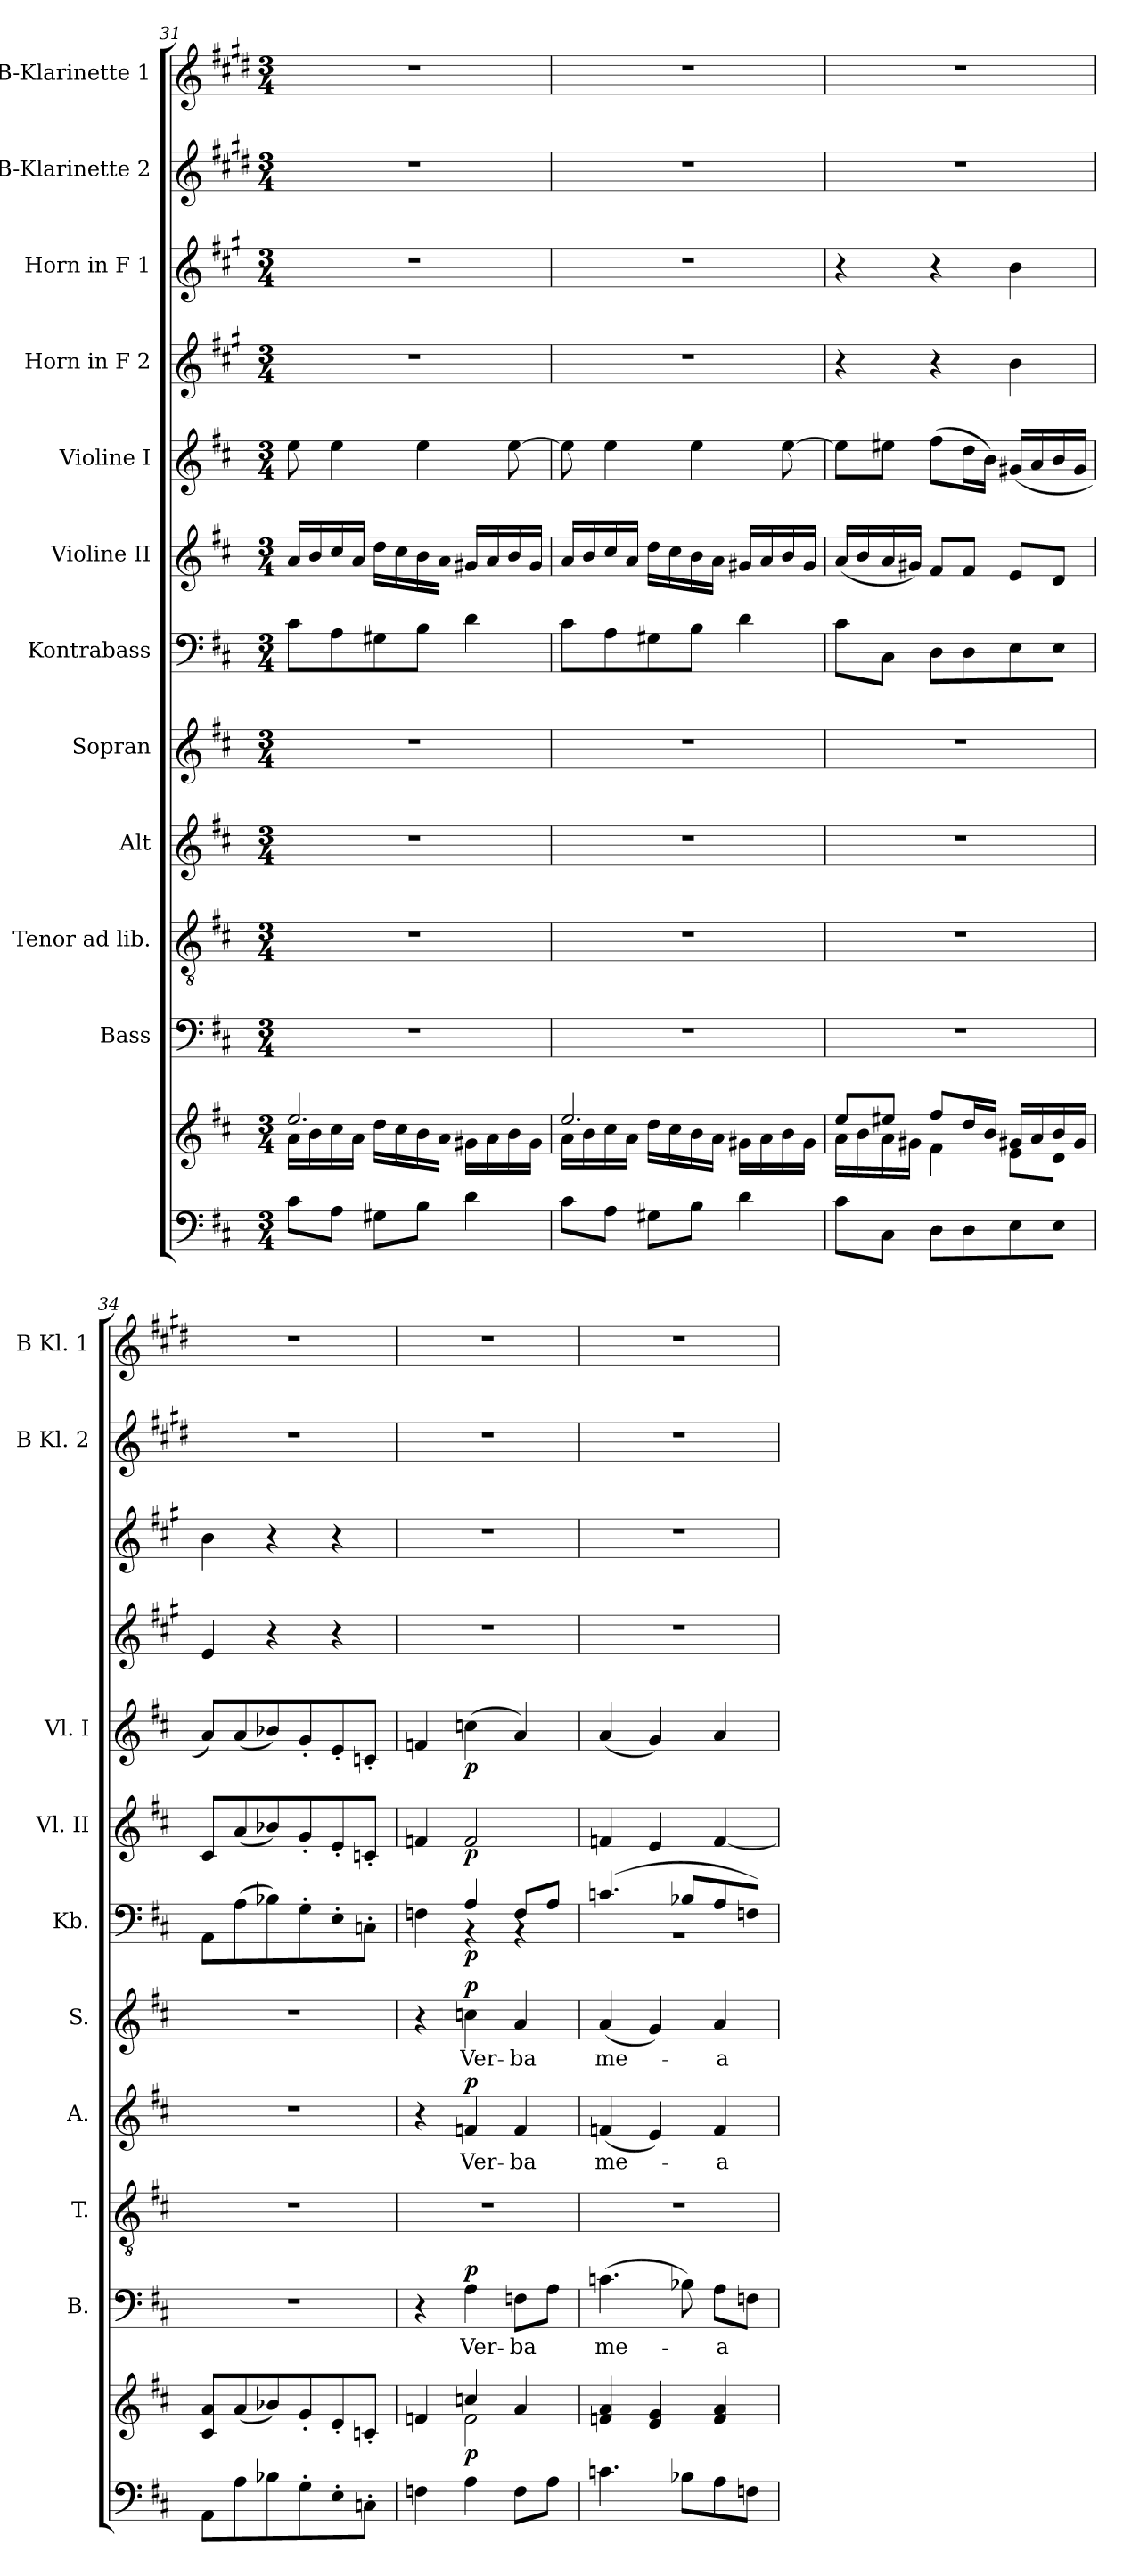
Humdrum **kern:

**kern	**kern	**dynam	**kern	**text	**dynam	**kern	**kern	**text	**dynam	**kern	**text	**dynam	**kern	**dynam	**kern	**dynam	**kern	**dynam	**kern	**kern	**kern	**kern
*part12	*part12	*part12	*part11	*part11	*part11	*part10	*part9	*part9	*part9	*part8	*part8	*part8	*part7	*part7	*part6	*part6	*part5	*part5	*part4	*part3	*part2	*part1
*staff13	*staff12	*staff12/13	*staff11	*staff11	*staff11	*staff10	*staff9	*staff9	*staff9	*staff8	*staff8	*staff8	*staff7	*staff7	*staff6	*staff6	*staff5	*staff5	*staff4	*staff3	*staff2	*staff1
*	*	*	*I"Bass	*	*	*I"Tenor ad lib.	*I"Alt	*	*	*I"Sopran	*	*	*I"Kontrabass	*	*I"Violine II	*	*I"Violine I	*	*I"Horn in F 2	*I"Horn in F 1	*I"B-Klarinette 2	*I"B-Klarinette 1
*	*	*	*I'B.	*	*	*I'T.	*I'A.	*	*	*I'S.	*	*	*I'Kb.	*	*I'Vl. II	*	*I'Vl. I	*	*	*	*I'B Kl. 2	*I'B Kl. 1
*clefF4	*clefG2	*	*clefF4	*	*	*clefGv2	*clefG2	*	*	*clefG2	*	*	*clefF4	*	*clefG2	*	*clefG2	*	*clefG2	*clefG2	*clefG2	*clefG2
*	*	*	*	*	*	*	*	*	*	*	*	*	*ITrd7c12	*	*	*	*	*	*ITrd4c7	*ITrd4c7	*ITrd1c2	*ITrd1c2
*k[f#c#]	*k[f#c#]	*	*k[f#c#]	*	*	*k[f#c#]	*k[f#c#]	*	*	*k[f#c#]	*	*	*k[f#c#]	*	*k[f#c#]	*	*k[f#c#]	*	*k[f#c#]	*k[f#c#]	*k[f#c#]	*k[f#c#]
*D:	*D:	*	*D:	*	*	*D:	*D:	*	*	*D:	*	*	*D:	*	*D:	*	*D:	*	*D:	*D:	*D:	*D:
*M3/4	*M3/4	*	*M3/4	*	*	*M3/4	*M3/4	*	*	*M3/4	*	*	*M3/4	*	*M3/4	*	*M3/4	*	*M3/4	*M3/4	*M3/4	*M3/4
=31	=31	=31	=31	=31	=31	=31	=31	=31	=31	=31	=31	=31	=31	=31	=31	=31	=31	=31	=31	=31	=31	=31
*	*^	*	*	*	*	*	*	*	*	*	*	*	*	*	*	*	*	*	*	*	*	*
8c#\L	2.ee/	16a\LL	.	2.r	.	.	2.r	2.r	.	.	2.r	.	.	8C#\L	.	16a/LL	.	8ee\	.	2.r	2.r	2.r	2.r
.	.	16b\	.	.	.	.	.	.	.	.	.	.	.	.	.	16b/	.	.	.	.	.	.	.
8A\J	.	16cc#\	.	.	.	.	.	.	.	.	.	.	.	8AA\	.	16cc#/	.	4ee\	.	.	.	.	.
.	.	16a\JJ	.	.	.	.	.	.	.	.	.	.	.	.	.	16a/JJ	.	.	.	.	.	.	.
8G#X\L	.	16dd\LL	.	.	.	.	.	.	.	.	.	.	.	8GG#X\	.	16dd\LL	.	.	.	.	.	.	.
.	.	16cc#\	.	.	.	.	.	.	.	.	.	.	.	.	.	16cc#\	.	.	.	.	.	.	.
8B\J	.	16b\	.	.	.	.	.	.	.	.	.	.	.	8BB\J	.	16b\	.	4ee\	.	.	.	.	.
.	.	16a\JJ	.	.	.	.	.	.	.	.	.	.	.	.	.	16a\JJ	.	.	.	.	.	.	.
4d\	.	16g#X\LL	.	.	.	.	.	.	.	.	.	.	.	4D\	.	16g#X/LL	.	.	.	.	.	.	.
.	.	16a\	.	.	.	.	.	.	.	.	.	.	.	.	.	16a/	.	.	.	.	.	.	.
.	.	16b\	.	.	.	.	.	.	.	.	.	.	.	.	.	16b/	.	[8ee\	.	.	.	.	.
.	.	16g#\JJ	.	.	.	.	.	.	.	.	.	.	.	.	.	16g#/JJ	.	.	.	.	.	.	.
=32	=32	=32	=32	=32	=32	=32	=32	=32	=32	=32	=32	=32	=32	=32	=32	=32	=32	=32	=32	=32	=32	=32	=32
8c#\L	2.ee/	16a\LL	.	2.r	.	.	2.r	2.r	.	.	2.r	.	.	8C#\L	.	16a/LL	.	8ee\]	.	2.r	2.r	2.r	2.r
.	.	16b\	.	.	.	.	.	.	.	.	.	.	.	.	.	16b/	.	.	.	.	.	.	.
8A\J	.	16cc#\	.	.	.	.	.	.	.	.	.	.	.	8AA\	.	16cc#/	.	4ee\	.	.	.	.	.
.	.	16a\JJ	.	.	.	.	.	.	.	.	.	.	.	.	.	16a/JJ	.	.	.	.	.	.	.
8G#X\L	.	16dd\LL	.	.	.	.	.	.	.	.	.	.	.	8GG#X\	.	16dd\LL	.	.	.	.	.	.	.
.	.	16cc#\	.	.	.	.	.	.	.	.	.	.	.	.	.	16cc#\	.	.	.	.	.	.	.
8B\J	.	16b\	.	.	.	.	.	.	.	.	.	.	.	8BB\J	.	16b\	.	4ee\	.	.	.	.	.
.	.	16a\JJ	.	.	.	.	.	.	.	.	.	.	.	.	.	16a\JJ	.	.	.	.	.	.	.
4d\	.	16g#X\LL	.	.	.	.	.	.	.	.	.	.	.	4D\	.	16g#X/LL	.	.	.	.	.	.	.
.	.	16a\	.	.	.	.	.	.	.	.	.	.	.	.	.	16a/	.	.	.	.	.	.	.
.	.	16b\	.	.	.	.	.	.	.	.	.	.	.	.	.	16b/	.	[8ee\	.	.	.	.	.
.	.	16g#\JJ	.	.	.	.	.	.	.	.	.	.	.	.	.	16g#/JJ	.	.	.	.	.	.	.
!!LO:PB:g=z
=33	=33	=33	=33	=33	=33	=33	=33	=33	=33	=33	=33	=33	=33	=33	=33	=33	=33	=33	=33	=33	=33	=33	=33
8c#\L	8ee/L	16a\LL	.	2.r	.	.	2.r	2.r	.	.	2.r	.	.	8C#\L	.	(<16a/LL	.	8ee\L]	.	4r	4r	2.r	2.r
.	.	16b\	.	.	.	.	.	.	.	.	.	.	.	.	.	16b/	.	.	.	.	.	.	.
8C#\J	8ee#X/J	16a\	.	.	.	.	.	.	.	.	.	.	.	8CC#\J	.	16a/	.	8ee#X\J	.	.	.	.	.
.	.	16g#X\JJ	.	.	.	.	.	.	.	.	.	.	.	.	.	16g#X/JJ)	.	.	.	.	.	.	.
8D\L	8ff#/L	4f#\	.	.	.	.	.	.	.	.	.	.	.	8DD\L	.	8f#/L	.	(>8ff#\L	.	4r	4r	.	.
8D\	16dd/L	.	.	.	.	.	.	.	.	.	.	.	.	8DD\	.	8f#/J	.	16dd\L	.	.	.	.	.
.	16b/JJ	.	.	.	.	.	.	.	.	.	.	.	.	.	.	.	.	16b\JJ)	.	.	.	.	.
8E\	16g#X/LL	8e\L	.	.	.	.	.	.	.	.	.	.	.	8EE\	.	8e/L	.	(<16g#X/LL	.	4e\	4e\	.	.
.	16a/	.	.	.	.	.	.	.	.	.	.	.	.	.	.	.	.	16a/	.	.	.	.	.
8E\J	16b/	8d\J	.	.	.	.	.	.	.	.	.	.	.	8EE\J	.	8d/J	.	16b/	.	.	.	.	.
.	16g#/JJ	.	.	.	.	.	.	.	.	.	.	.	.	.	.	.	.	16g#/JJ	.	.	.	.	.
*	*v	*v	*	*	*	*	*	*	*	*	*	*	*	*	*	*	*	*	*	*	*	*	*
=34	=34	=34	=34	=34	=34	=34	=34	=34	=34	=34	=34	=34	=34	=34	=34	=34	=34	=34	=34	=34	=34	=34
8AA\L	8c#/ 8a/L	.	2.r	.	.	2.r	2.r	.	.	2.r	.	.	8AAA\L	.	8c#/L	.	8a/L)	.	4A/	4e\	2.r	2.r
8A\	(<8a/	.	.	.	.	.	.	.	.	.	.	.	(>8AA\	.	(<8a/	.	(<8a/	.	.	.	.	.
8B-X\	8b-X/)	.	.	.	.	.	.	.	.	.	.	.	8BB-X\)	.	8b-X/)	.	8b-X/)	.	4r	4r	.	.
8G'>\	8g'</	.	.	.	.	.	.	.	.	.	.	.	8GG'>\	.	8g'</	.	8g'</	.	.	.	.	.
8E'>\	8e'</	.	.	.	.	.	.	.	.	.	.	.	8EE'>\	.	8e'</	.	8e'</	.	4r	4r	.	.
8Cn'>\J	8cn'</J	.	.	.	.	.	.	.	.	.	.	.	8CCn'>\J	.	8cn'</J	.	8cn'</J	.	.	.	.	.
=35	=35	=35	=35	=35	=35	=35	=35	=35	=35	=35	=35	=35	=35	=35	=35	=35	=35	=35	=35	=35	=35	=35
*	*^	*	*	*	*	*	*	*	*	*	*	*	*^	*	*	*	*	*	*	*	*	*
4Fn\	4fn/	4ryy	.	4r	.	.	2.r	4r	.	.	4r	.	.	4ryy	4FFn\	.	4fn/	.	4fn/	.	2.r	2.r	2.r	2.r
!	!	!	!LO:DY:b	!	!LO:LY:b	!LO:DY:a	!	!	!LO:LY:b	!LO:DY:a	!	!LO:LY:b	!LO:DY:a	!	!	!LO:DY:b	!	!LO:DY:b	!	!LO:DY:b	!	!	!	!
4A\	4ccn/	2f\	p	4A\	Ver-	p	.	4fn/	Ver-	p	4ccn\	Ver-	p	4AA/	4rAA	p	2f/	p	(>4ccn\	p	.	.	.	.
!	!	!	!	!	!LO:LY:b	!	!	!	!LO:LY:b	!	!	!LO:LY:b	!	!	!	!	!	!	!	!	!	!	!	!
8F\L	4a/	.	.	8Fn\L	-ba	.	.	4f/	-ba	.	4a/	-ba	.	8FF/L	4rAA	.	.	.	4a/)	.	.	.	.	.
8A\J	.	.	.	8A\J	.	.	.	.	.	.	.	.	.	8AA/J	.	.	.	.	.	.	.	.	.	.
*	*v	*v	*	*	*	*	*	*	*	*	*	*	*	*	*	*	*	*	*	*	*	*	*	*
=36	=36	=36	=36	=36	=36	=36	=36	=36	=36	=36	=36	=36	=36	=36	=36	=36	=36	=36	=36	=36	=36	=36	=36
!	!	!	!	!LO:LY:b	!	!	!	!LO:LY:b	!	!	!LO:LY:b	!	!	!LO:N:vis=1	!	!	!	!	!	!	!	!	!
4.cn\	4fn/ 4a/	.	(>4.cn\	me-	.	2.r	(<4fn/	me-	.	(<4a/	me-	.	(4.Cn/	2.rBB	.	4fn/	.	(<4a/	.	2.r	2.r	2.r	2.r
.	4e/ 4g/	.	.	.	.	.	4e/)	.	.	4g/)	.	.	.	.	.	4e/	.	4g/)	.	.	.	.	.
8B-X\L	.	.	8B-X\)	.	.	.	.	.	.	.	.	.	8BB-X/L	.	.	.	.	.	.	.	.	.	.
!	!	!	!	!LO:LY:b	!	!	!	!LO:LY:b	!	!	!LO:LY:b	!	!	!	!	!	!	!	!	!	!	!	!
8A\	4f/ 4a/	.	8A\L	-a	.	.	4f/	-a	.	4a/	-a	.	8AA/	.	.	[4f/	.	4a/	.	.	.	.	.
8Fn\J	.	.	8Fn\J	.	.	.	.	.	.	.	.	.	8FFn/J)	.	.	.	.	.	.	.	.	.	.
*	*	*	*	*	*	*	*	*	*	*	*	*	*v	*v	*	*	*	*	*	*	*	*	*
=	=	=	=	=	=	=	=	=	=	=	=	=	=	=	=	=	=	=	=	=	=	=
*-	*-	*-	*-	*-	*-	*-	*-	*-	*-	*-	*-	*-	*-	*-	*-	*-	*-	*-	*-	*-	*-	*-
